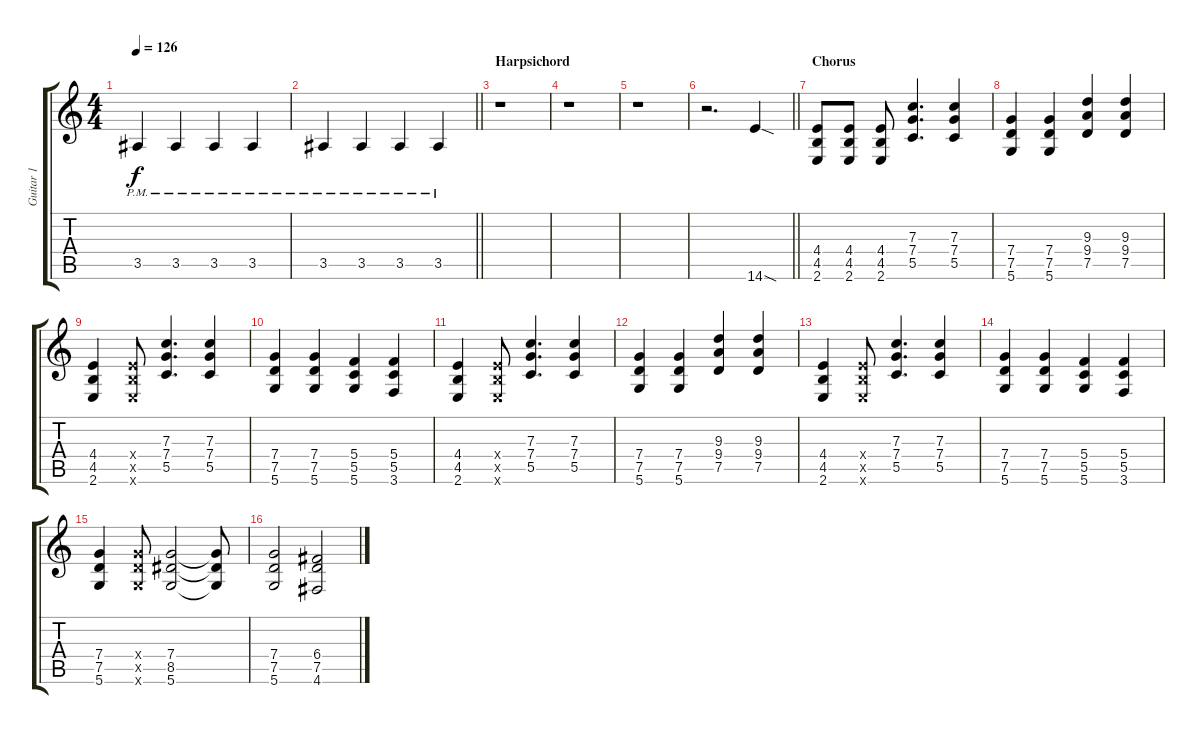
\track ("Guitar 1" "Guitar 1") {instrument distortionguitar}
\staff {score tabs}
\tuning (D4 A3 F3 C3 G2 D2) {hide}
\ts (4 4)
\tempo 126
\clef g2
\ks c
3.5{pm}.4{dy f} 3.5{pm}.4 3.5{pm}.4 3.5{pm}.4 |
\barLineRight lightlight
3.5{pm}.4 3.5{pm}.4 3.5{pm}.4 3.5{pm}.4 |
\section ("" "Harpsichord")
r.1 |
r.1 |
r.1 |
\barLineRight lightlight
r.2{d} 14.6{sod}.4 |
\section ("" "Chorus")
(4.4 4.5 2.6).8 (4.4 4.5 2.6).8 (4.4 4.5 2.6).8 (7.3 7.4 5.5).4{d} (7.3 7.4 5.5).4 |
(7.4 7.5 5.6).4 (7.4 7.5 5.6).4 (9.3 9.4 7.5).4 (9.3 9.4 7.5).4 |
(4.4 4.5 2.6).4 (4.4{x} 4.5{x} 2.6{x}).8 (7.3 7.4 5.5).4{d} (7.3 7.4 5.5).4 |
(7.4 7.5 5.6).4 (7.4 7.5 5.6).4 (5.4 5.5 5.6).4 (5.4 5.5 3.6).4 |
(4.4 4.5 2.6).4 (4.4{x} 4.5{x} 2.6{x}).8 (7.3 7.4 5.5).4{d} (7.3 7.4 5.5).4 |
(7.4 7.5 5.6).4 (7.4 7.5 5.6).4 (9.3 9.4 7.5).4 (9.3 9.4 7.5).4 |
(4.4 4.5 2.6).4 (4.4{x} 4.5{x} 2.6{x}).8 (7.3 7.4 5.5).4{d} (7.3 7.4 5.5).4 |
(7.4 7.5 5.6).4 (7.4 7.5 5.6).4 (5.4 5.5 5.6).4 (5.4 5.5 3.6).4 |
(7.4 7.5 5.6).4 (7.4{x} 7.5{x} 5.6{x}).8 (7.4 8.5 5.6).2 (7.4{t} 8.5{t} 5.6{t}).8 |
(7.4 7.5 5.6).2 (6.4 7.5 4.6).2
